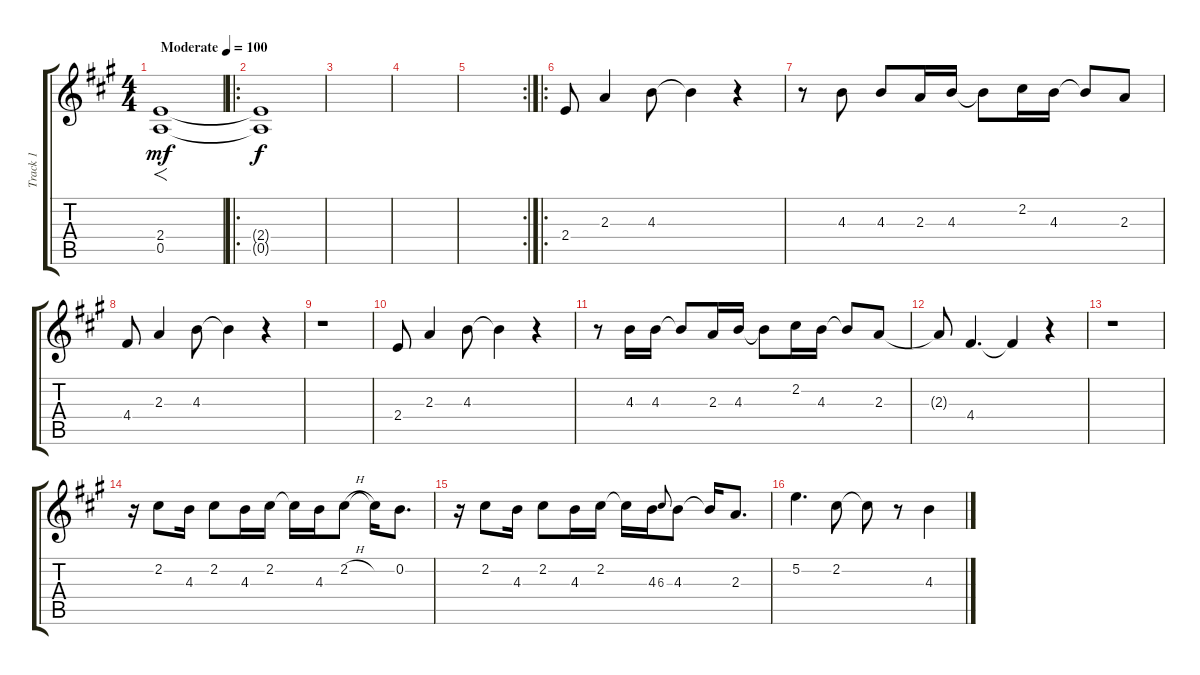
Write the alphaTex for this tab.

\track ("Track 1" "Track 1") {instrument electricguitarjazz}
\staff {score tabs}
\tuning (E4 B3 G3 D3 A2 E2) {hide}
\ts (4 4)
\tempo (100 "Moderate")
\clef g2
\ks a
(2.4 0.5).1{f dy mf instrument stringensemble1} |
\ro
(2.4{t} 0.5{t}).1{dy f volume 0} |
|
|
\rc 2
|
\ro
2.4.8 2.3.4 4.3.8 4.3{t}.4 r.4 |
r.8 4.3.8 4.3.8 2.3.16 4.3.16 4.3{t}.8 2.2.16 4.3.16 4.3{t}.8 2.3.8 |
4.4.8 2.3.4 4.3.8 4.3{t}.4 r.4 |
r.1 |
2.4.8 2.3.4 4.3.8 4.3{t}.4 r.4 |
r.8 4.3.16 4.3.16 4.3{t}.8 2.3.16 4.3.16 4.3{t}.8 2.2.16 4.3.16 4.3{t}.8 2.3.8 |
2.3{t}.8 4.4.4{d} 4.4{t}.4 r.4 |
r.1 |
r.16 2.2.8 4.3.16 2.2.8 4.3.16 2.2.16 2.2{t}.16 4.3.16 2.2{h}.8 2.2{t}.16 0.2.8{d} |
r.16 2.2.8 4.3.16 2.2.8 4.3.16 2.2.16 2.2{t}.16 4.3.16 6.3.8{gr onbeat} 4.3.8 4.3{t}.16 2.3.8{d} |
5.2.4{d} 2.2.8 2.2{t}.8 r.8 4.3.4
